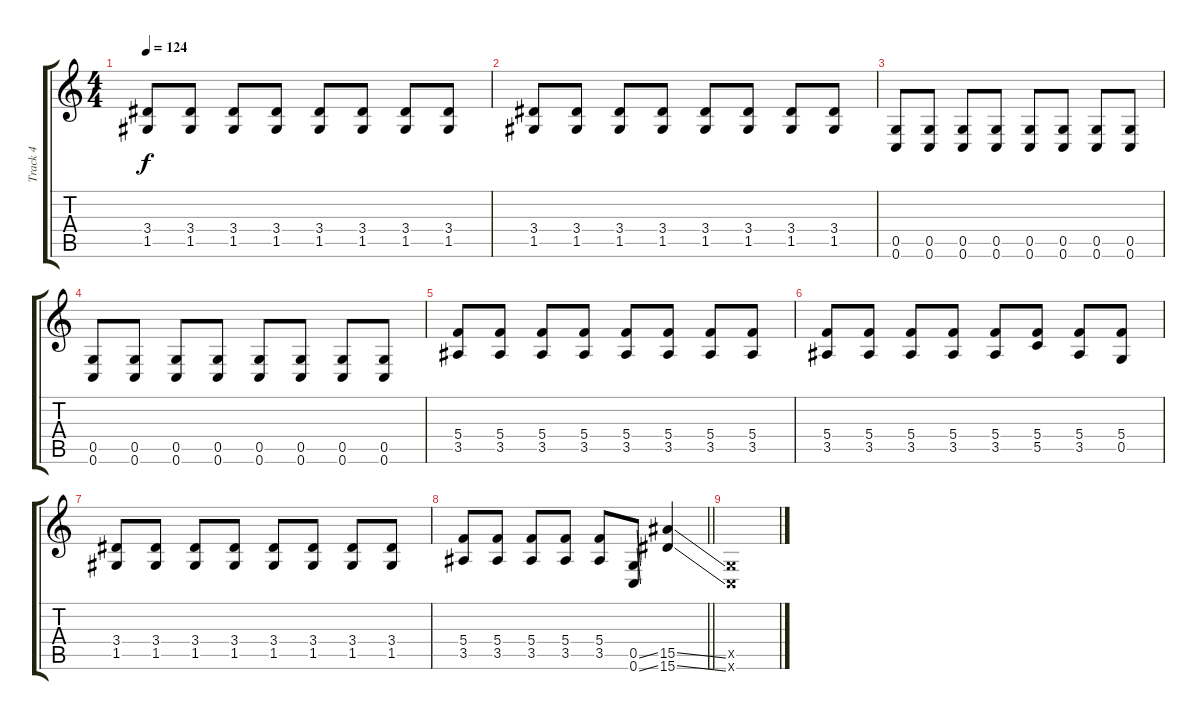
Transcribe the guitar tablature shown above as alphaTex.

\track ("Track 4" "Track 4") {instrument distortionguitar}
\staff {score tabs}
\tuning (D4 A3 F3 C3 G2 C2) {hide}
\ts (4 4)
\tempo 124
\clef g2
\ks c
(3.4 1.5).8{dy f} (3.4 1.5).8 (3.4 1.5).8 (3.4 1.5).8 (3.4 1.5).8 (3.4 1.5).8 (3.4 1.5).8 (3.4 1.5).8 |
(3.4 1.5).8 (3.4 1.5).8 (3.4 1.5).8 (3.4 1.5).8 (3.4 1.5).8 (3.4 1.5).8 (3.4 1.5).8 (3.4 1.5).8 |
(0.5 0.6).8 (0.5 0.6).8 (0.5 0.6).8 (0.5 0.6).8 (0.5 0.6).8 (0.5 0.6).8 (0.5 0.6).8 (0.5 0.6).8 |
(0.5 0.6).8 (0.5 0.6).8 (0.5 0.6).8 (0.5 0.6).8 (0.5 0.6).8 (0.5 0.6).8 (0.5 0.6).8 (0.5 0.6).8 |
(5.4 3.5).8 (5.4 3.5).8 (5.4 3.5).8 (5.4 3.5).8 (5.4 3.5).8 (5.4 3.5).8 (5.4 3.5).8 (5.4 3.5).8 |
(5.4 3.5).8 (5.4 3.5).8 (5.4 3.5).8 (5.4 3.5).8 (5.4 3.5).8 (5.4 5.5).8 (5.4 3.5).8 (5.4 0.5).8 |
(3.4 1.5).8 (3.4 1.5).8 (3.4 1.5).8 (3.4 1.5).8 (3.4 1.5).8 (3.4 1.5).8 (3.4 1.5).8 (3.4 1.5).8 |
\barLineRight lightlight
(5.4 3.5).8 (5.4 3.5).8 (5.4 3.5).8 (5.4 3.5).8 (5.4 3.5).8 (0.5{ss} 0.6{ss}).8 (15.5{ss} 15.6{ss}).4 |
(0.5{x} 0.6{x}).1
